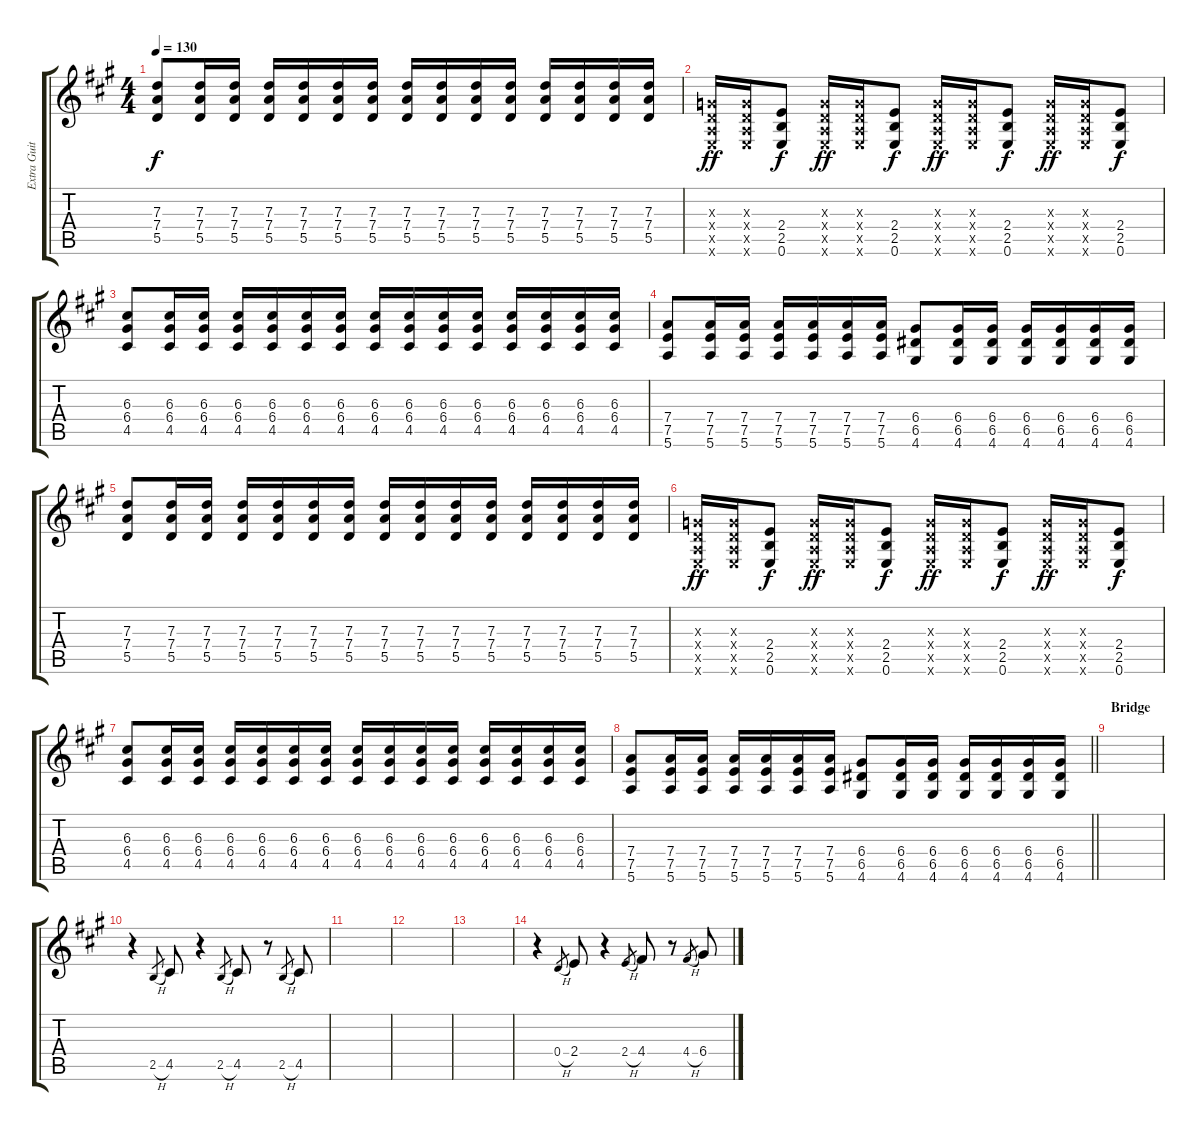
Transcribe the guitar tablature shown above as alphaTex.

\track ("Extra Guitar" "Extra Guit") {instrument distortionguitar}
\staff {score tabs}
\tuning (E4 B3 G3 D3 A2 E2) {hide}
\ts (4 4)
\tempo 130
\clef g2
\ks a
(7.3 7.4 5.5).8{dy f} (7.3 7.4 5.5).16 (7.3 7.4 5.5).16 (7.3 7.4 5.5).16 (7.3 7.4 5.5).16 (7.3 7.4 5.5).16 (7.3 7.4 5.5).16 (7.3 7.4 5.5).16 (7.3 7.4 5.5).16 (7.3 7.4 5.5).16 (7.3 7.4 5.5).16 (7.3 7.4 5.5).16 (7.3 7.4 5.5).16 (7.3 7.4 5.5).16 (7.3 7.4 5.5).16 |
(0.3{x} 0.4{x} 0.5{x} 0.6{x}).16{dy ff} (0.3{x} 0.4{x} 0.5{x} 0.6{x}).16 (2.4 2.5 0.6).8{dy f} (0.3{x} 0.4{x} 0.5{x} 0.6{x}).16{dy ff} (0.3{x} 0.4{x} 0.5{x} 0.6{x}).16 (2.4 2.5 0.6).8{dy f} (0.3{x} 0.4{x} 0.5{x} 0.6{x}).16{dy ff} (0.3{x} 0.4{x} 0.5{x} 0.6{x}).16 (2.4 2.5 0.6).8{dy f} (0.3{x} 0.4{x} 0.5{x} 0.6{x}).16{dy ff} (0.3{x} 0.4{x} 0.5{x} 0.6{x}).16 (2.4 2.5 0.6).8{dy f} |
(6.3 6.4 4.5).8 (6.3 6.4 4.5).16 (6.3 6.4 4.5).16 (6.3 6.4 4.5).16 (6.3 6.4 4.5).16 (6.3 6.4 4.5).16 (6.3 6.4 4.5).16 (6.3 6.4 4.5).16 (6.3 6.4 4.5).16 (6.3 6.4 4.5).16 (6.3 6.4 4.5).16 (6.3 6.4 4.5).16 (6.3 6.4 4.5).16 (6.3 6.4 4.5).16 (6.3 6.4 4.5).16 |
(7.4 7.5 5.6).8 (7.4 7.5 5.6).16 (7.4 7.5 5.6).16 (7.4 7.5 5.6).16 (7.4 7.5 5.6).16 (7.4 7.5 5.6).16 (7.4 7.5 5.6).16 (6.4 6.5 4.6).8 (6.4 6.5 4.6).16 (6.4 6.5 4.6).16 (6.4 6.5 4.6).16 (6.4 6.5 4.6).16 (6.4 6.5 4.6).16 (6.4 6.5 4.6).16 |
(7.3 7.4 5.5).8 (7.3 7.4 5.5).16 (7.3 7.4 5.5).16 (7.3 7.4 5.5).16 (7.3 7.4 5.5).16 (7.3 7.4 5.5).16 (7.3 7.4 5.5).16 (7.3 7.4 5.5).16 (7.3 7.4 5.5).16 (7.3 7.4 5.5).16 (7.3 7.4 5.5).16 (7.3 7.4 5.5).16 (7.3 7.4 5.5).16 (7.3 7.4 5.5).16 (7.3 7.4 5.5).16 |
(0.3{x} 0.4{x} 0.5{x} 0.6{x}).16{dy ff} (0.3{x} 0.4{x} 0.5{x} 0.6{x}).16 (2.4 2.5 0.6).8{dy f} (0.3{x} 0.4{x} 0.5{x} 0.6{x}).16{dy ff} (0.3{x} 0.4{x} 0.5{x} 0.6{x}).16 (2.4 2.5 0.6).8{dy f} (0.3{x} 0.4{x} 0.5{x} 0.6{x}).16{dy ff} (0.3{x} 0.4{x} 0.5{x} 0.6{x}).16 (2.4 2.5 0.6).8{dy f} (0.3{x} 0.4{x} 0.5{x} 0.6{x}).16{dy ff} (0.3{x} 0.4{x} 0.5{x} 0.6{x}).16 (2.4 2.5 0.6).8{dy f} |
(6.3 6.4 4.5).8 (6.3 6.4 4.5).16 (6.3 6.4 4.5).16 (6.3 6.4 4.5).16 (6.3 6.4 4.5).16 (6.3 6.4 4.5).16 (6.3 6.4 4.5).16 (6.3 6.4 4.5).16 (6.3 6.4 4.5).16 (6.3 6.4 4.5).16 (6.3 6.4 4.5).16 (6.3 6.4 4.5).16 (6.3 6.4 4.5).16 (6.3 6.4 4.5).16 (6.3 6.4 4.5).16 |
\barLineRight lightlight
(7.4 7.5 5.6).8 (7.4 7.5 5.6).16 (7.4 7.5 5.6).16 (7.4 7.5 5.6).16 (7.4 7.5 5.6).16 (7.4 7.5 5.6).16 (7.4 7.5 5.6).16 (6.4 6.5 4.6).8 (6.4 6.5 4.6).16 (6.4 6.5 4.6).16 (6.4 6.5 4.6).16 (6.4 6.5 4.6).16 (6.4 6.5 4.6).16 (6.4 6.5 4.6).16 |
\section ("" "Bridge")
|
r.4{balance 14} 2.5{h}.8{gr} 4.5.8 r.4 2.5{h}.8{gr} 4.5.8 r.8 2.5{h}.8{gr} 4.5.8 |
|
|
|
r.4 0.4{h}.8{gr} 2.4.8 r.4 2.4{h}.8{gr} 4.4.8 r.8 4.4{h}.8{gr} 6.4.8
